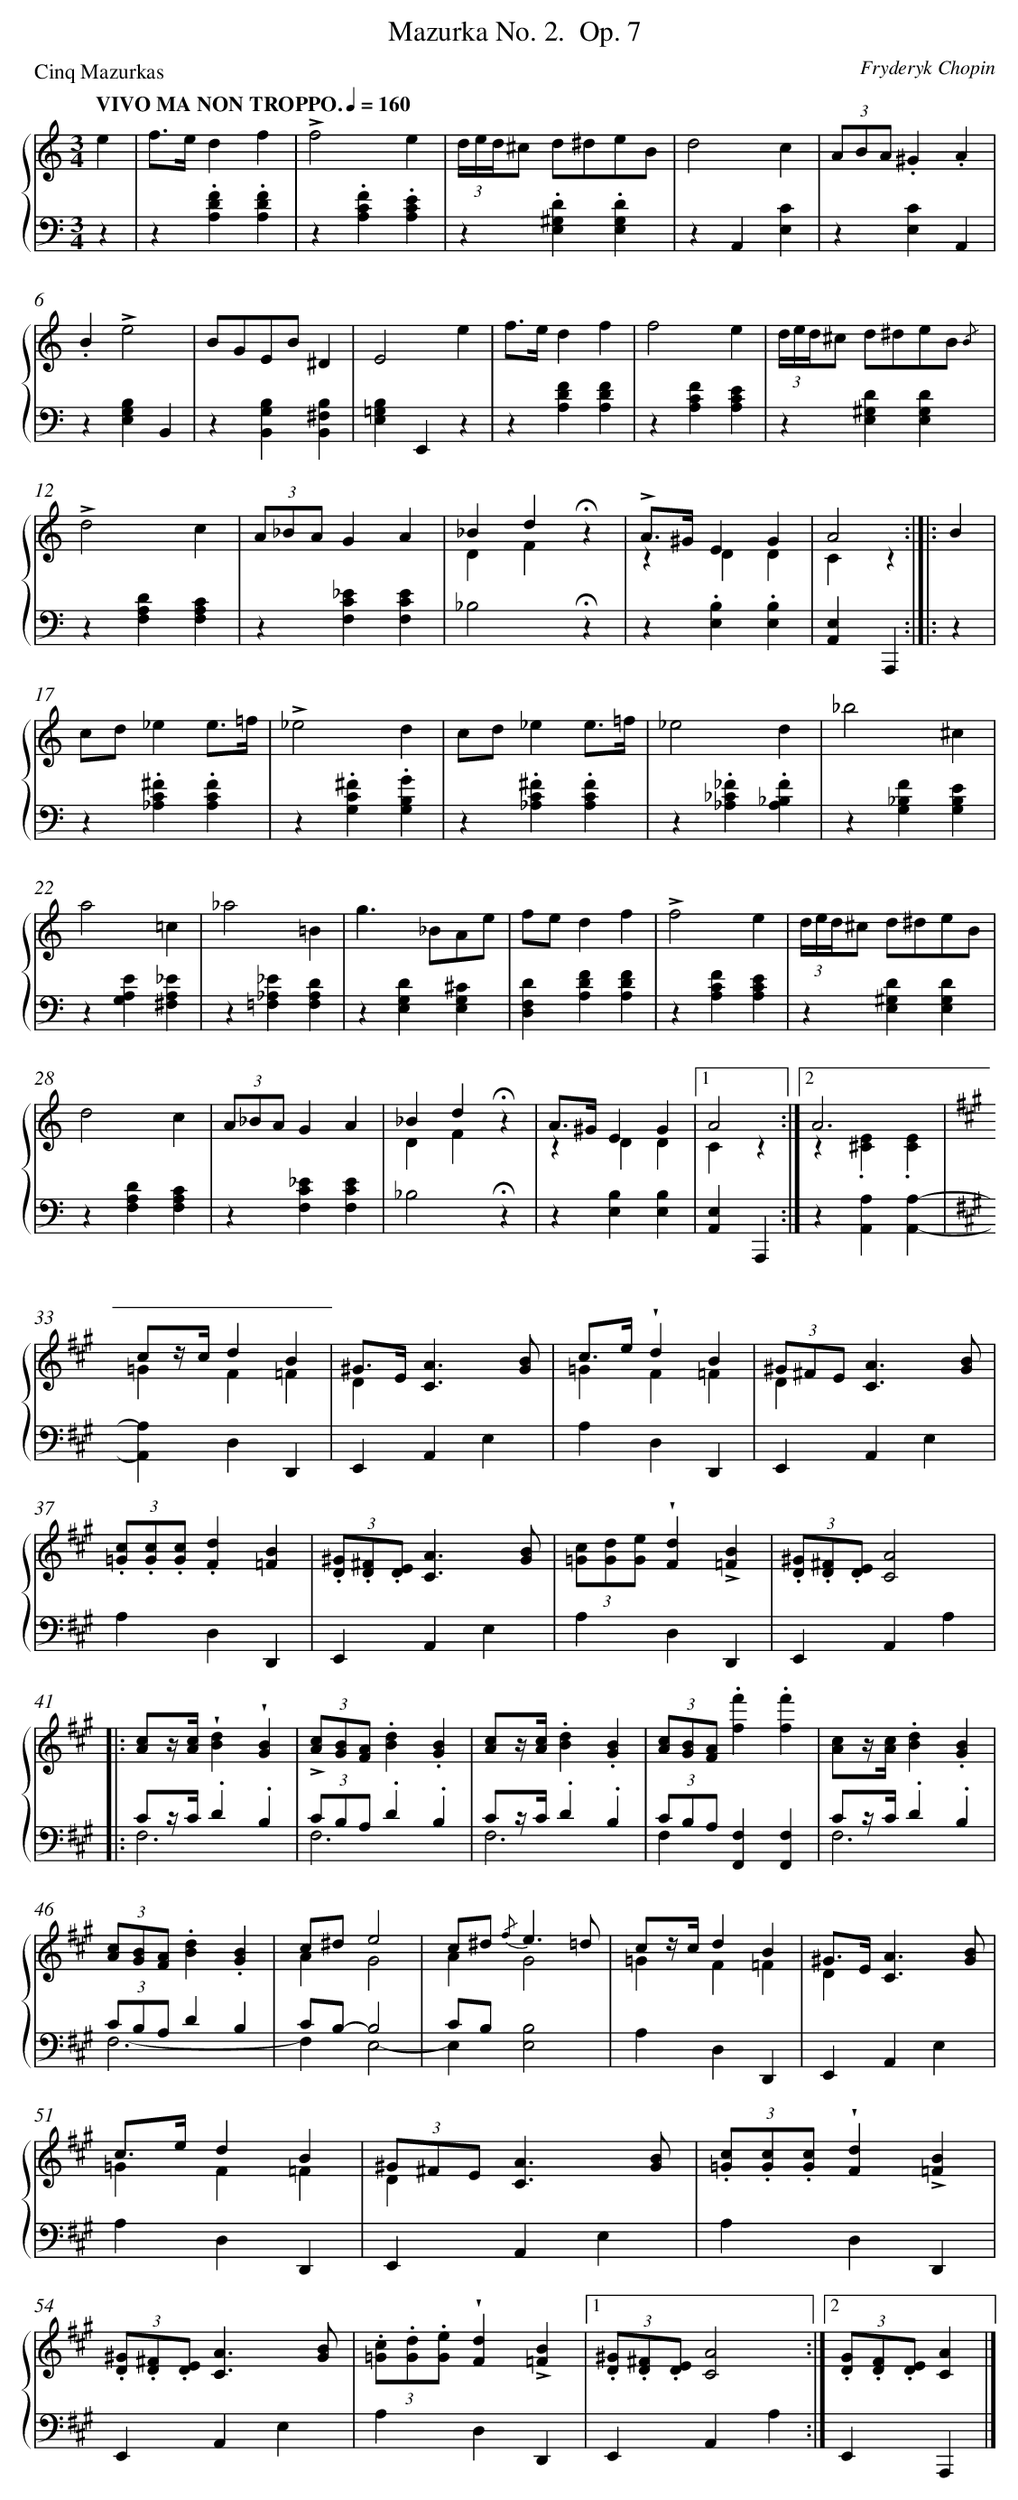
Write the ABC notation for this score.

X:1
T: Mazurka No. 2.	 Op. 7
C: Fryderyk Chopin
L: 1/4
M: 3/4
P: Cinq Mazurkas
Q: "VIVO MA NON TROPPO." 1/4=160
%%staves {1 2}
V: 1 clef=treble
V: 2 clef=bass
K: C
[V:1] e [I:setbarnb 1]|
[V:2] z |
[V:1] f/>e/df |
[V:2] z.[FDA,].[FDA,] |
[V:1] !accent!f2e |
[V:2] z.[FCA,].[ECA,] |
[V:1] (3d//e//d//^c/ d/^d/e/B/ |
[V:2] z.[D^G,E,].[DG,E,] |
[V:1] d2c |
[V:2] zA,,[CE,] |
[V:1] (3A/B/A/.^G.A |
[V:2] z[CE,]A,, |
[V:1] .B!accent!e2 |
[V:2] z[B,G,E,]B,, |
[V:1] B/G/E/B/^D |
[V:2] z[B,G,B,,][B,^F,B,,] |
[V:1] E2e |
[V:2] [B,=G,E,]E,,z |
[V:1] f/>e/df |
[V:2] z[FDA,][FDA,] |
[V:1] f2e |
[V:2] z[FCA,][ECA,] |
[V:1] (3d//e//d//^c/ d/^d/e/B/ {/B} |
[V:2] z[D^G,E,][DG,E,] |
[V:1] !accent!d2c |
[V:2] z[DA,F,][CA,F,] |
[V:1] (3A/_B/A/GA |
[V:2] z[_ECF,][ECF,] |
[V:1] _Bd!fermata!z & DFx |
[V:2] _B,2!fermata!z |
[V:1] !accent!A/>^G/EG & zDD |
[V:2] z.[B,E,].[B,E,] |
[V:1] A2 & Cz :|]|:
[V:2] [E,A,,]A,,, :|]|:
[V:1] B [I:setbarnb 17]|
[V:2] z |
[V:1] c/d/_ee3//=f// |
[V:2] z.[^FC_A,].[FCA,] |
[V:1] !accent!_e2d |
[V:2] z.[^FCG,].[GB,G,] |
[V:1] c/d/_ee3//=f// |
[V:2] z.[^FC_A,].[FCA,] |
[V:1] _e2d |
[V:2] z.[_F_C_A,].[F_B,A,] |
[V:1] _b2^c |
[V:2] z[F_B,G,][EB,G,] |
[V:1] a2=c |
[V:2] z[EA,G,][_EA,^F,] |
[V:1] _a2=B |
[V:2] z[_E_A,=F,][DA,F,] |
[V:1] g>_BA/e/ |
[V:2] z[DG,E,][^CG,E,] |
[V:1] f/e/df |
[V:2] [DF,D,][FDA,][FDA,] |
[V:1] !accent!f2e |
[V:2] z[FCA,][ECA,] |
[V:1] (3d//e//d//^c/ d/^d/e/B/ |
[V:2] z[D^G,E,][DG,E,] |
[V:1] d2c |
[V:2] z[DA,F,][CA,F,] |
[V:1] (3A/_B/A/GA |
[V:2] z[_ECF,][ECF,] |
[V:1] _Bd!fermata!z & DFx |
[V:2] _B,2!fermata!z |
[V:1] A/>^G/EG & zDD |[1
[V:2] z[B,E,][B,E,] |
[V:1] A2 & Cz :|][2
[V:2] [E,A,,]A,,, :|]
[V:1] A3 & z.[E^C].[EC] |
[V:2] z[A,A,,][A,A,,]- |
[V:1]  [K:A] c/z//c//dB & =GF=F |
[V:2]  [K:A] [A,A,,]D,D,, |
[V:1] ^G/>E/[A3/C3/][B/G/] & Dx2 |
[V:2] E,,A,,E, |
[V:1] c/>e/!wedge!dB & =GF=F |
[V:2] A,D,D,, |
[V:1] (3^G/^F/E/[A3/C3/][B/G/] & Dx2 |
[V:2] E,,A,,E, |
[V:1] (3.[c/=G/].[c/G/].[c/G/].[dF][B=F] |
[V:2] A,D,D,, |
[V:1] (3.[^G/D/].[^F/D/].[E/D/][A3/C3/][B/G/] |
[V:2] E,,A,,E, |
[V:1] (3[c/=G/][d/G/][e/G/]!wedge![dF]!accent![B=F] |
[V:2] A,D,D,, |
[V:1] (3.[^G/D/].[^F/D/].[E/D/][A2C2] ]|:
[V:2] E,,A,,A, ]|:
[V:1] [c/A/]z//[c//A//]!wedge![dB]!wedge![BG] |
[V:2] C/z//C//.D.B, & F,3 |
[V:1] (3!accent![c/A/][B/G/][A/F/].[dB].[BG] |
[V:2] (3C/B,/A,/.D.B, & F,3 |
[V:1] [c/A/]z//[c//A//].[dB].[BG] |
[V:2] C/z//C//.D.B, & F,3 |
[V:1] (3[c/A/][B/G/][A/F/].[f'f].[f'f] |
[V:2] (3C/B,/A,/[F,F,,][F,F,,] & F,x2 |
[V:1] [c/A/]z//[c//A//].[dB].[BG] |
[V:2] C/z//C//.D.B, & F,3 |
[V:1] (3[c/A/][B/G/][A/F/].[dB].[BG] |
[V:2] (3C/B,/A,/DB, & F,3- |
[V:1] c/^d/e2 & AG2 |
[V:2] C/B,/-B,2 & F,E,2- |
[V:1] c/^d< {/f}e=d/ & AG2 |
[V:2] C/B,/-x2 & E,[B,2E,2] |
[V:1] c/z//c//dB & =GF=F |
[V:2] A,D,D,, |
[V:1] ^G/>E/[A3/C3/][B/G/] & Dx2 |
[V:2] E,,A,,E, |
[V:1] c/>e/dB & =GF=F |
[V:2] A,D,D,, |
[V:1] (3^G/^F/E/[A3/C3/][B/G/] & Dx2 |
[V:2] E,,A,,E, |
[V:1] (3.[c/=G/].[c/G/].[c/G/]!wedge![dF]!accent![B=F] |
[V:2] A,D,D,, |
[V:1] (3.[^G/D/].[^F/D/].[E/D/][A3/C3/][B/G/] |
[V:2] E,,A,,E, |
[V:1] (3.[c/=G/].[d/G/].[e/G/]!wedge![dF]!accent![B=F] |[1
[V:2] A,D,D,, |
[V:1] (3.[^G/D/].[^F/D/].[E/D/][A2C2] :|][2
[V:2] E,,A,,A, :|]
[V:1] (3.[G/D/].[F/D/].[E/D/][AC] |]
[V:2] E,,A,,, |]
